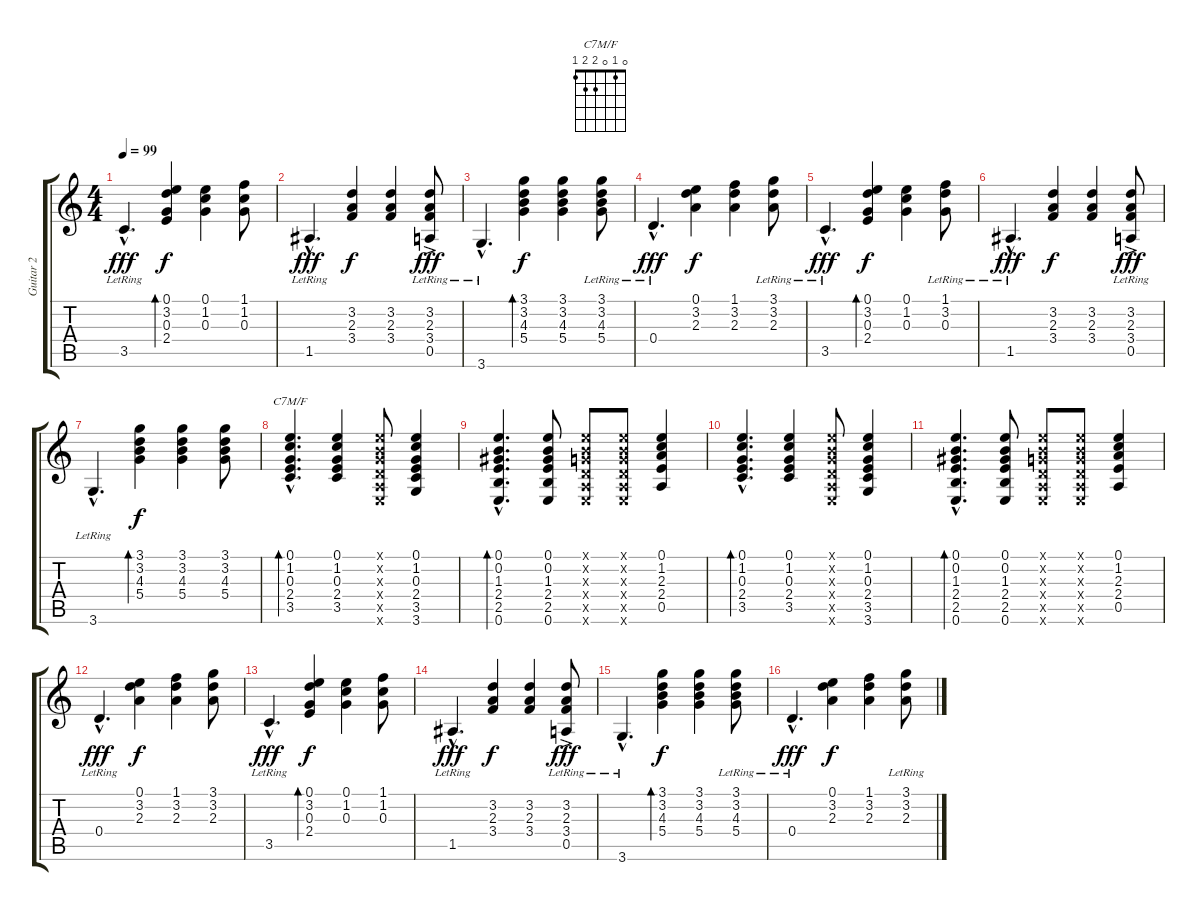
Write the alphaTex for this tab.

\track ("Guitar 2" "Guitar 2") {instrument acousticguitarnylon}
\staff {score tabs}
\tuning (E4 B3 G3 D3 A2 E2) {hide}
\chord ("C7M/F" 0 1 0 2 2 1)
\ts (4 4)
\tempo 99
\clef g2
\ks c
3.5{hac lr}.4{d dy fff} (0.1 3.2 0.3 2.4).4{bd 240 dy f} (0.1 1.2 0.3).4 (1.1 1.2 0.3).8 |
1.5{hac lr}.4{d dy fff} (3.2 2.3 3.4).4{dy f} (3.2 2.3 3.4).4 (3.2{lr} 2.3{lr} 3.4{lr} 0.5{ac lr}).8{dy fff} |
3.6{hac lr}.4{d} (3.1 3.2 4.3 5.4).4{bd 240 dy f} (3.1 3.2 4.3 5.4).4 (3.1{lr} 3.2{lr} 4.3{lr} 5.4).8 |
0.4{hac lr}.4{d dy fff} (0.1 3.2 2.3).4{dy f} (1.1 3.2 2.3).4 (3.1{lr} 3.2{lr} 2.3{lr}).8 |
3.5{hac lr}.4{d dy fff} (0.1 3.2 0.3 2.4).4{bd 240 dy f} (0.1 1.2 0.3).4 (1.1{lr} 3.2{lr} 0.3).8 |
1.5{hac lr}.4{d dy fff} (3.2 2.3 3.4).4{dy f} (3.2 2.3 3.4).4 (3.2{lr} 2.3{lr} 3.4{lr} 0.5{ac lr}).8{dy fff} |
3.6{hac lr}.4{d} (3.1 3.2 4.3 5.4).4{bd 240 dy f} (3.1 3.2 4.3 5.4).4 (3.1 3.2 4.3 5.4).8 |
(0.1{hac} 1.2{hac} 0.3{hac} 2.4{hac} 3.5{hac}).4{d bd 240 ch "C7M/F"} (0.1 1.2 0.3 2.4 3.5).4 (0.1{x} 0.2{x} 0.3{x} 0.4{x} 0.5{x} 0.6{x}).8 (0.1 1.2 0.3 2.4 3.5 3.6).4 |
(0.1{hac} 0.2{hac} 1.3{hac} 2.4{hac} 2.5{hac} 0.6{hac}).4{d bd 240} (0.1 0.2 1.3 2.4 2.5 0.6).8 (0.1{x} 0.2{x} 0.3{x} 0.4{x} 0.5{x} 0.6{x}).8 (0.1{x} 0.2{x} 0.3{x} 0.4{x} 0.5{x} 0.6{x}).8 (0.1 1.2 2.3 2.4 0.5).4 |
(0.1{hac} 1.2{hac} 0.3{hac} 2.4{hac} 3.5{hac}).4{d bd 240} (0.1 1.2 0.3 2.4 3.5).4 (0.1{x} 0.2{x} 0.3{x} 0.4{x} 0.5{x} 0.6{x}).8 (0.1 1.2 0.3 2.4 3.5 3.6).4 |
(0.1{hac} 0.2{hac} 1.3{hac} 2.4{hac} 2.5{hac} 0.6{hac}).4{d bd 240} (0.1 0.2 1.3 2.4 2.5 0.6).8 (0.1{x} 0.2{x} 0.3{x} 0.4{x} 0.5{x} 0.6{x}).8 (0.1{x} 0.2{x} 0.3{x} 0.4{x} 0.5{x} 0.6{x}).8 (0.1 1.2 2.3 2.4 0.5).4 |
0.4{hac lr}.4{d dy fff} (0.1 3.2 2.3).4{dy f} (1.1 3.2 2.3).4 (3.1 3.2 2.3).8 |
3.5{hac lr}.4{d dy fff} (0.1 3.2 0.3 2.4).4{bd 240 dy f} (0.1 1.2 0.3).4 (1.1 1.2 0.3).8 |
1.5{hac lr}.4{d dy fff} (3.2 2.3 3.4).4{dy f} (3.2 2.3 3.4).4 (3.2{lr} 2.3{lr} 3.4{lr} 0.5{ac lr}).8{dy fff} |
3.6{hac lr}.4{d} (3.1 3.2 4.3 5.4).4{bd 240 dy f} (3.1 3.2 4.3 5.4).4 (3.1{lr} 3.2{lr} 4.3{lr} 5.4).8 |
0.4{hac lr}.4{d dy fff} (0.1 3.2 2.3).4{dy f} (1.1 3.2 2.3).4 (3.1{lr} 3.2{lr} 2.3{lr}).8
